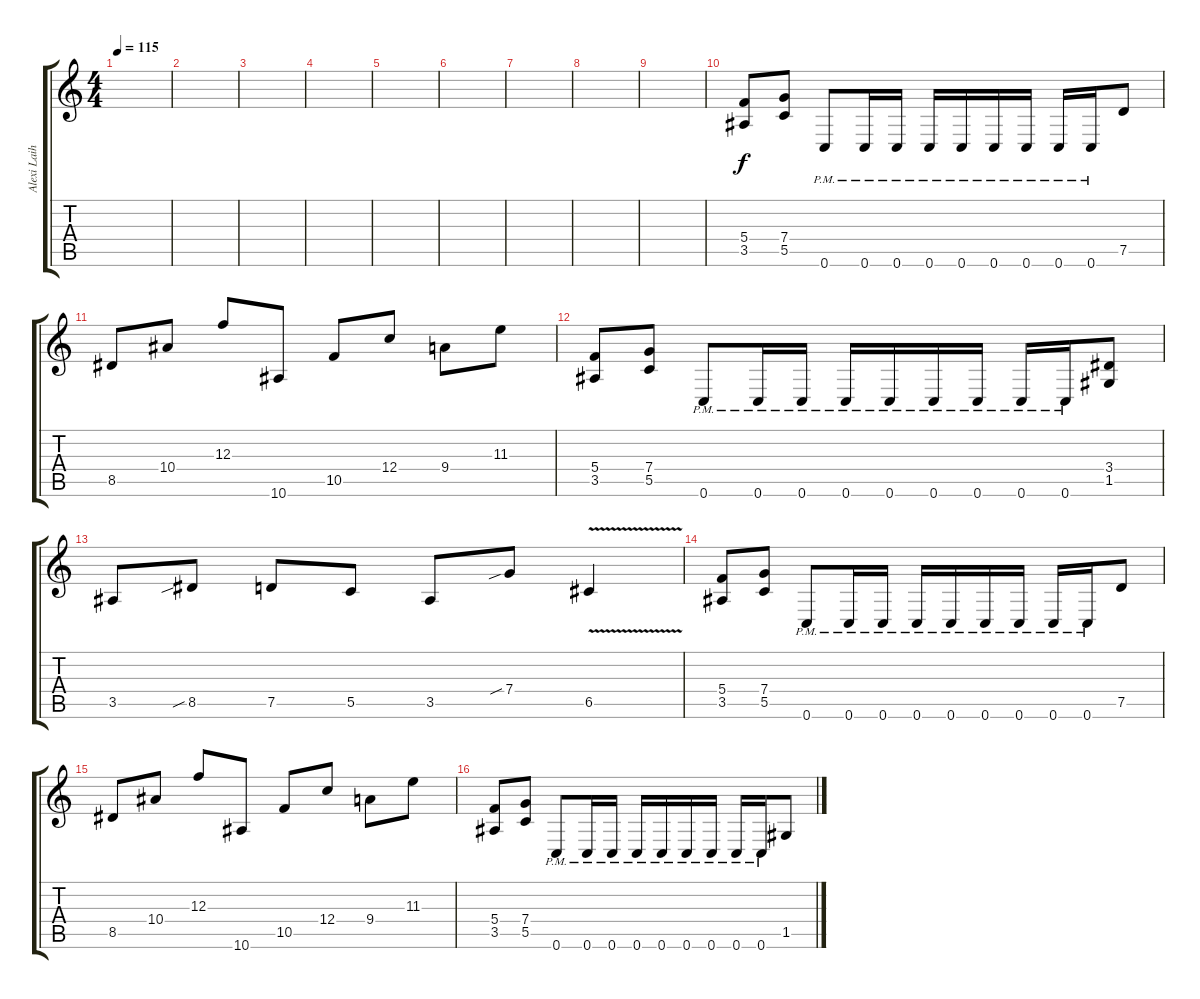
\track ("Alexi Laiho - Rhythm Guitar" "Alexi Laih") {instrument distortionguitar}
\staff {score tabs}
\tuning (D4 A3 F3 C3 G2 C2) {hide}
\ts (4 4)
\tempo 115
\clef g2
\ks c
|
|
|
|
|
|
|
|
|
(5.4 3.5).8 (7.4 5.5).8 0.6{pm}.8 0.6{pm}.16 0.6{pm}.16 0.6{pm}.16 0.6{pm}.16 0.6{pm}.16 0.6{pm}.16 0.6{pm}.16 0.6{pm}.16 7.5.8 |
8.5.8 10.4.8 12.3.8 10.6.8 10.5.8 12.4.8 9.4.8 11.3.8 |
(5.4 3.5).8 (7.4 5.5).8 0.6{pm}.8 0.6{pm}.16 0.6{pm}.16 0.6{pm}.16 0.6{pm}.16 0.6{pm}.16 0.6{pm}.16 0.6{pm}.16 0.6{pm}.16 (3.4 1.5).8 |
3.5.8 8.5{sib}.8 7.5.8 5.5.8 3.5.8 7.4{sib}.8 6.5{v}.4 |
(5.4 3.5).8 (7.4 5.5).8 0.6{pm}.8 0.6{pm}.16 0.6{pm}.16 0.6{pm}.16 0.6{pm}.16 0.6{pm}.16 0.6{pm}.16 0.6{pm}.16 0.6{pm}.16 7.5.8 |
8.5.8 10.4.8 12.3.8 10.6.8 10.5.8 12.4.8 9.4.8 11.3.8 |
(5.4 3.5).8 (7.4 5.5).8 0.6{pm}.8 0.6{pm}.16 0.6{pm}.16 0.6{pm}.16 0.6{pm}.16 0.6{pm}.16 0.6{pm}.16 0.6{pm}.16 0.6{pm}.16 1.5.8
